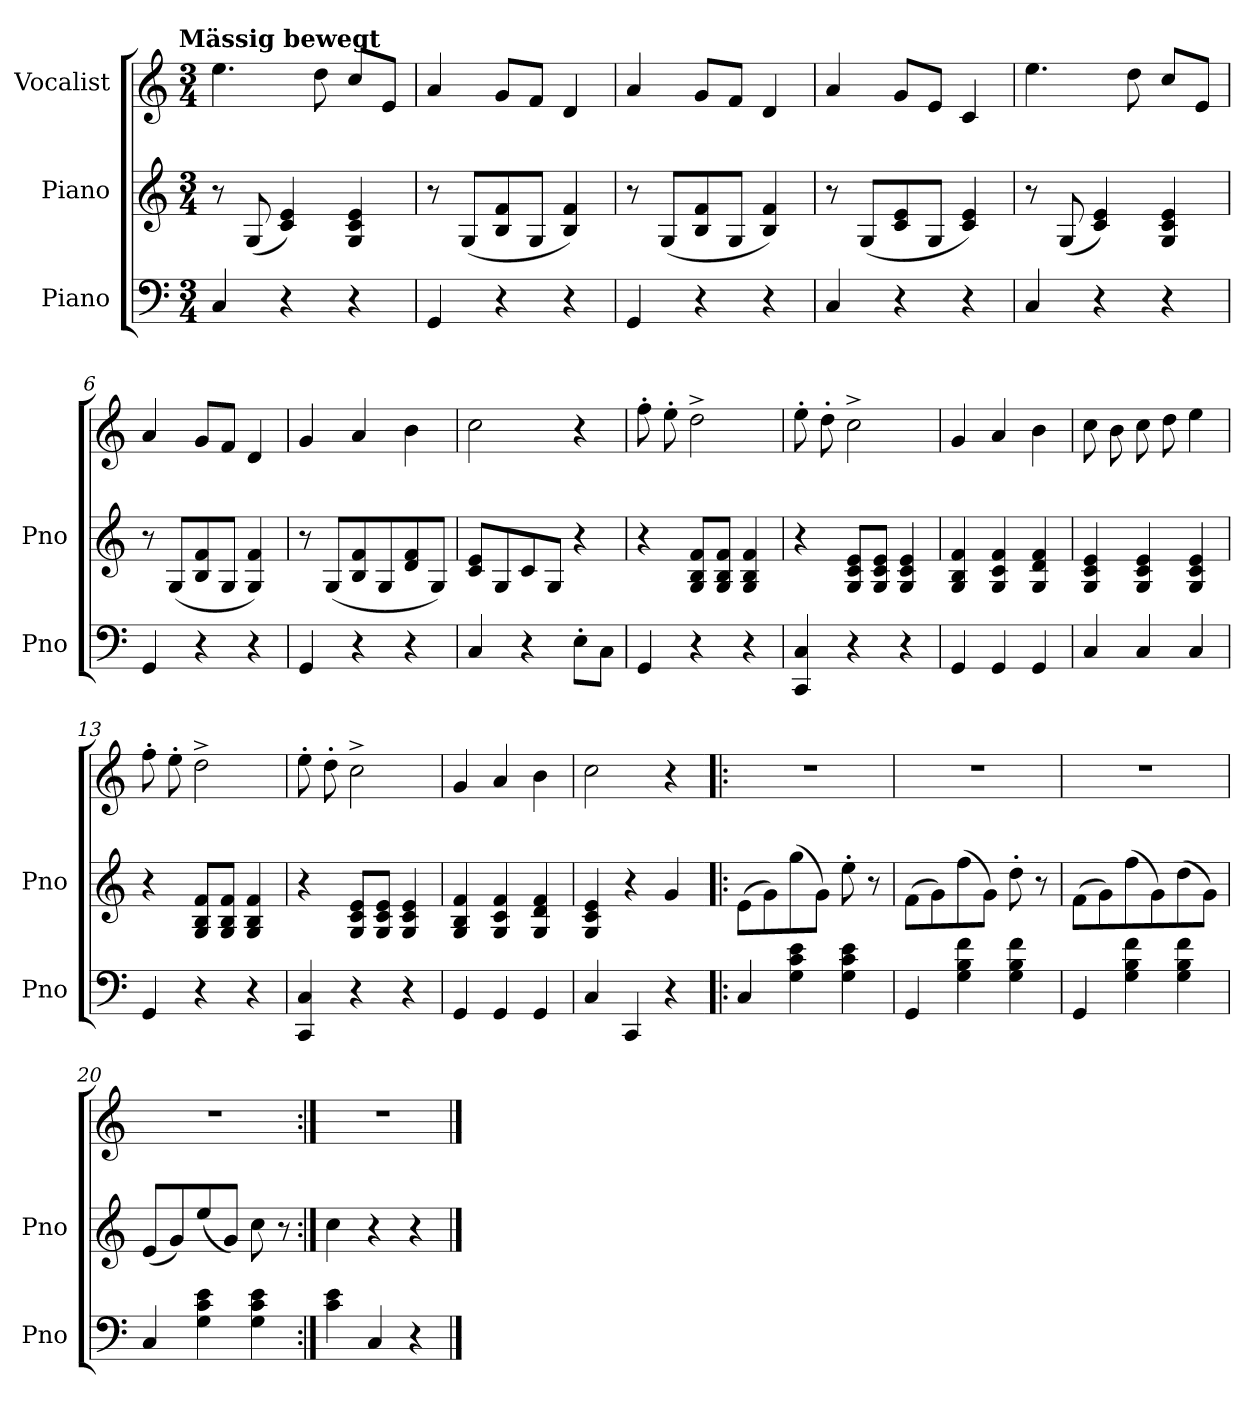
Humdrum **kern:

**kern	**kern	**kern
*part3	*part2	*part1
*staff3	*staff2	*staff1
*I"Piano	*I"Piano	*I"Vocalist
*I'Pno	*I'Pno	*
*clefF4	*clefG2	*clefG2
*k[]	*k[]	*k[]
*C:	*C:	*C:
!!LO:TX:omd:t=Mässig bewegt
*M3/4	*M3/4	*M3/4
*MM120	*MM120	*MM120
=1	=1	=1
4C	8r	4.ee
.	(8G	.
4r	4c 4e)	.
.	.	8dd
4r	4G 4c 4e	8ccL
.	.	8eJ
=2	=2	=2
4GG	8r	4a
.	(8GL	.
4r	8B 8f	8gL
.	8GJ	8fJ
4r	4B 4f)	4d
=3	=3	=3
4GG	8r	4a
.	(8GL	.
4r	8B 8f	8gL
.	8GJ	8fJ
4r	4B 4f)	4d
=4	=4	=4
4C	8r	4a
.	(8GL	.
4r	8c 8e	8gL
.	8GJ	8eJ
4r	4c 4e)	4c
=5	=5	=5
4C	8r	4.ee
.	(8G	.
4r	4c 4e)	.
.	.	8dd
4r	4G 4c 4e	8ccL
.	.	8eJ
=6	=6	=6
4GG	8r	4a
.	(8GL	.
4r	8B 8f	8gL
.	8GJ	8fJ
4r	4G 4f)	4d
=7	=7	=7
4GG	8r	4g
.	(8GL	.
4r	8B 8f	4a
.	8G	.
4r	8d 8f	4b
.	8GJ)	.
=8	=8	=8
4C	8c 8eL	2cc
.	8G	.
4r	8c	.
.	8GJ	.
8E'L	4r	4r
8CJ	.	.
=9	=9	=9
4GG	4r	8ff'
.	.	8ee'
4r	8G 8B 8fL	2dd^
.	8G 8B 8fJ	.
4r	4G 4B 4f	.
=10	=10	=10
4CC 4C	4r	8ee'
.	.	8dd'
4r	8G 8c 8eL	2cc^
.	8G 8c 8eJ	.
4r	4G 4c 4e	.
=11	=11	=11
4GG	4G 4B 4f	4g
4GG	4G 4c 4f	4a
4GG	4G 4d 4f	4b
=12	=12	=12
4C	4G 4c 4e	8cc
.	.	8b
4C	4G 4c 4e	8cc
.	.	8dd
4C	4G 4c 4e	4ee
=13	=13	=13
4GG	4r	8ff'
.	.	8ee'
4r	8G 8B 8fL	2dd^
.	8G 8B 8fJ	.
4r	4G 4B 4f	.
=14	=14	=14
4CC 4C	4r	8ee'
.	.	8dd'
4r	8G 8c 8eL	2cc^
.	8G 8c 8eJ	.
4r	4G 4c 4e	.
=15	=15	=15
4GG	4G 4B 4f	4g
4GG	4G 4c 4f	4a
4GG	4G 4d 4f	4b
=16	=16	=16
4C	4G 4c 4e	2cc
4CC	4r	.
4r	4g	4r
=17!|:	=17!|:	=17!|:
4C	(8eL	2.r
.	8g)	.
4G 4c 4e	(8gg	.
.	8gJ)	.
4G 4c 4e	8ee'	.
.	8r	.
=18	=18	=18
4GG	(8fL	2.r
.	8g)	.
4G 4B 4f	(8ff	.
.	8gJ)	.
4G 4B 4f	8dd'	.
.	8r	.
=19	=19	=19
4GG	(8fL	2.r
.	8g)	.
4G 4B 4f	(8ff	.
.	8g)	.
4G 4B 4f	(8dd	.
.	8gJ)	.
=20	=20	=20
4C	(8eL	2.r
.	8g)	.
4G 4c 4e	(8ee	.
.	8gJ)	.
4G 4c 4e	8cc	.
.	8r	.
=21:|!	=21:|!	=21:|!
4c 4e	4cc	2.r
4C	4r	.
4r	4r	.
==	==	==
*-	*-	*-
